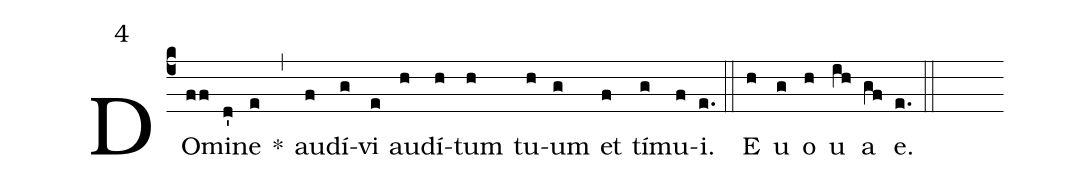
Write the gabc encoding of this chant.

mode:4;
%%
(c4)DO(ff)mi(d')ne(e) *(,) au(f)dí(g)vi(e) au(h)dí(h)tum(h) tu(h)um(g) et(f) tí(g)mu(f)i.(e.) (::) <eu>E(h) u(g) o(h) u(ih) a(gf) e.</eu>(e.) (::)
